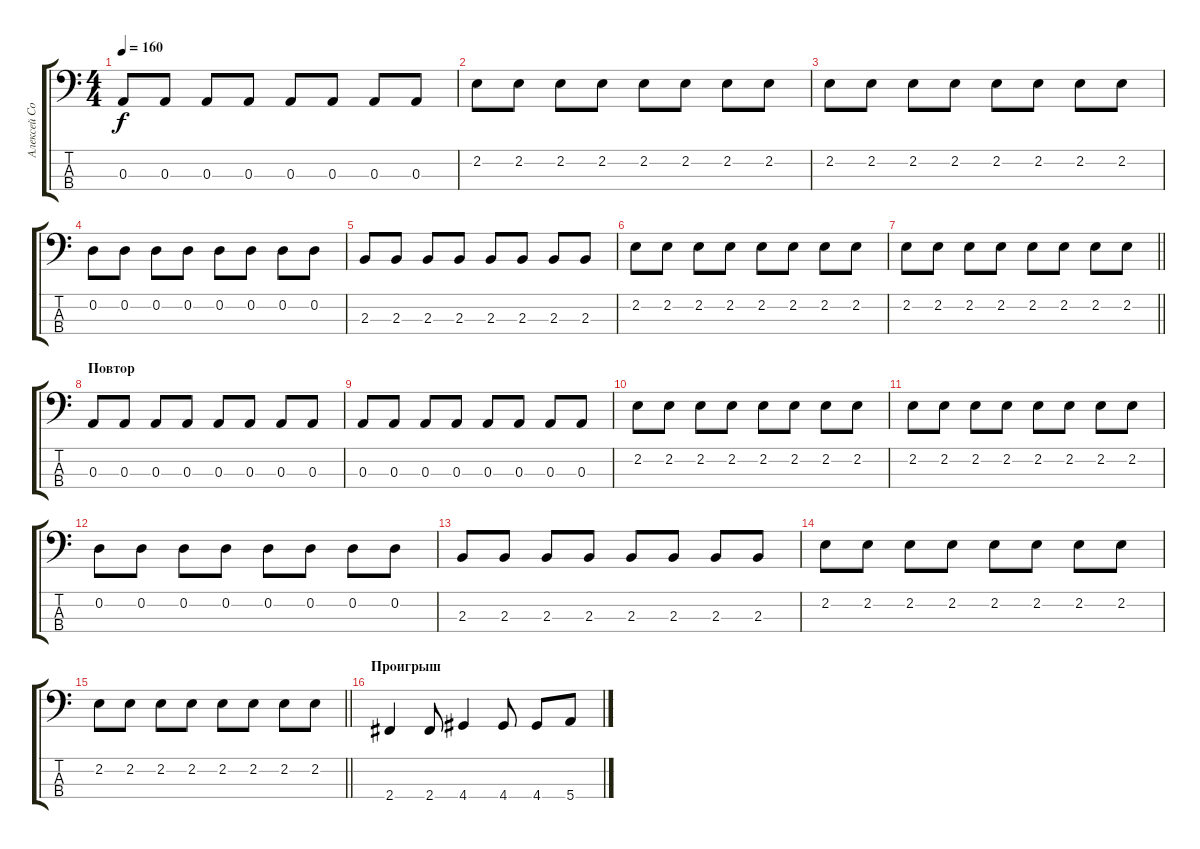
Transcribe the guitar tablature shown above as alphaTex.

\track ("Алексей Соловьев" "Алексей Со") {instrument electricbassfinger}
\staff {score tabs}
\tuning (G2 D2 A1 E1) {hide}
\ts (4 4)
\tempo 160
\clef f4
\ks c
0.3.8{dy f} 0.3.8 0.3.8 0.3.8 0.3.8 0.3.8 0.3.8 0.3.8 |
2.2.8 2.2.8 2.2.8 2.2.8 2.2.8 2.2.8 2.2.8 2.2.8 |
2.2.8 2.2.8 2.2.8 2.2.8 2.2.8 2.2.8 2.2.8 2.2.8 |
0.2.8 0.2.8 0.2.8 0.2.8 0.2.8 0.2.8 0.2.8 0.2.8 |
2.3.8 2.3.8 2.3.8 2.3.8 2.3.8 2.3.8 2.3.8 2.3.8 |
2.2.8 2.2.8 2.2.8 2.2.8 2.2.8 2.2.8 2.2.8 2.2.8 |
\barLineRight lightlight
2.2.8 2.2.8 2.2.8 2.2.8 2.2.8 2.2.8 2.2.8 2.2.8 |
\section ("" "Повтор")
0.3.8 0.3.8 0.3.8 0.3.8 0.3.8 0.3.8 0.3.8 0.3.8 |
0.3.8 0.3.8 0.3.8 0.3.8 0.3.8 0.3.8 0.3.8 0.3.8 |
2.2.8 2.2.8 2.2.8 2.2.8 2.2.8 2.2.8 2.2.8 2.2.8 |
2.2.8 2.2.8 2.2.8 2.2.8 2.2.8 2.2.8 2.2.8 2.2.8 |
0.2.8 0.2.8 0.2.8 0.2.8 0.2.8 0.2.8 0.2.8 0.2.8 |
2.3.8 2.3.8 2.3.8 2.3.8 2.3.8 2.3.8 2.3.8 2.3.8 |
2.2.8 2.2.8 2.2.8 2.2.8 2.2.8 2.2.8 2.2.8 2.2.8 |
\barLineRight lightlight
2.2.8 2.2.8 2.2.8 2.2.8 2.2.8 2.2.8 2.2.8 2.2.8 |
\section ("" "Проигрыш")
2.4.4 2.4.8 4.4.4 4.4.8 4.4.8 5.4.8
